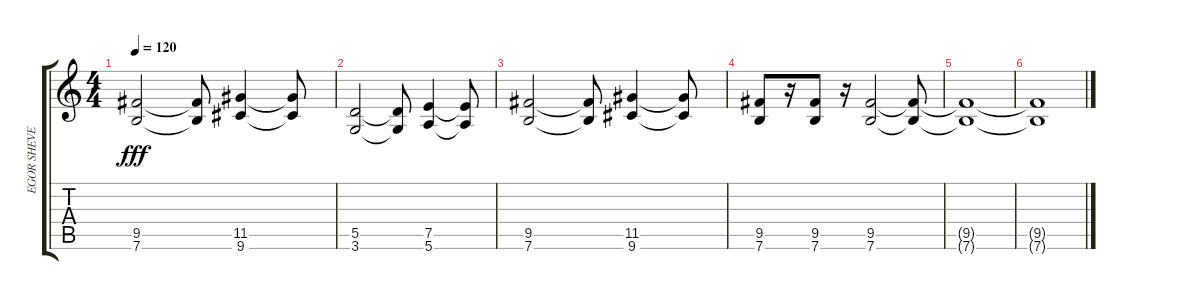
\track ("EGOR SHEVEREV" "EGOR SHEVE") {instrument acousticguitarsteel}
\staff {score tabs}
\tuning (E4 B3 G3 D3 A2 E2) {hide}
\ts (4 4)
\tempo 120
\clef g2
\ks c
(9.5 7.6).2{dy fff} (9.5{t} 7.6{t}).8 (11.5 9.6).4 (11.5{t} 9.6{t}).8 |
(5.5 3.6).2 (5.5{t} 3.6{t}).8 (7.5 5.6).4 (7.5{t} 5.6{t}).8 |
(9.5 7.6).2 (9.5{t} 7.6{t}).8 (11.5 9.6).4 (11.5{t} 9.6{t}).8 |
(9.5 7.6).8 r.16 (9.5 7.6).8 r.16 (9.5 7.6).2 (9.5{t} 7.6{t}).8 |
(9.5{t} 7.6{t}).1 |
(9.5{t} 7.6{t}).1
